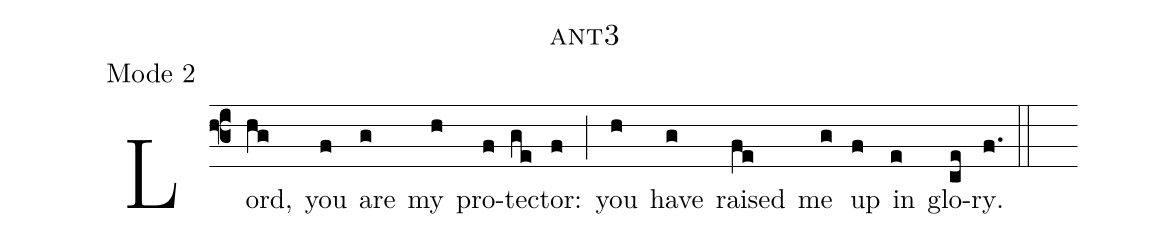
name: ant3;
annotation: Mode 2;
%%
(f3)
Lord,(hg) you(f) are(g) my(h) pro(f)tec(ge)tor:(f) (;) you(h) have(g) raised(fe) me(g) up(f) in(e) glo(ce)ry.(f.) (::)
